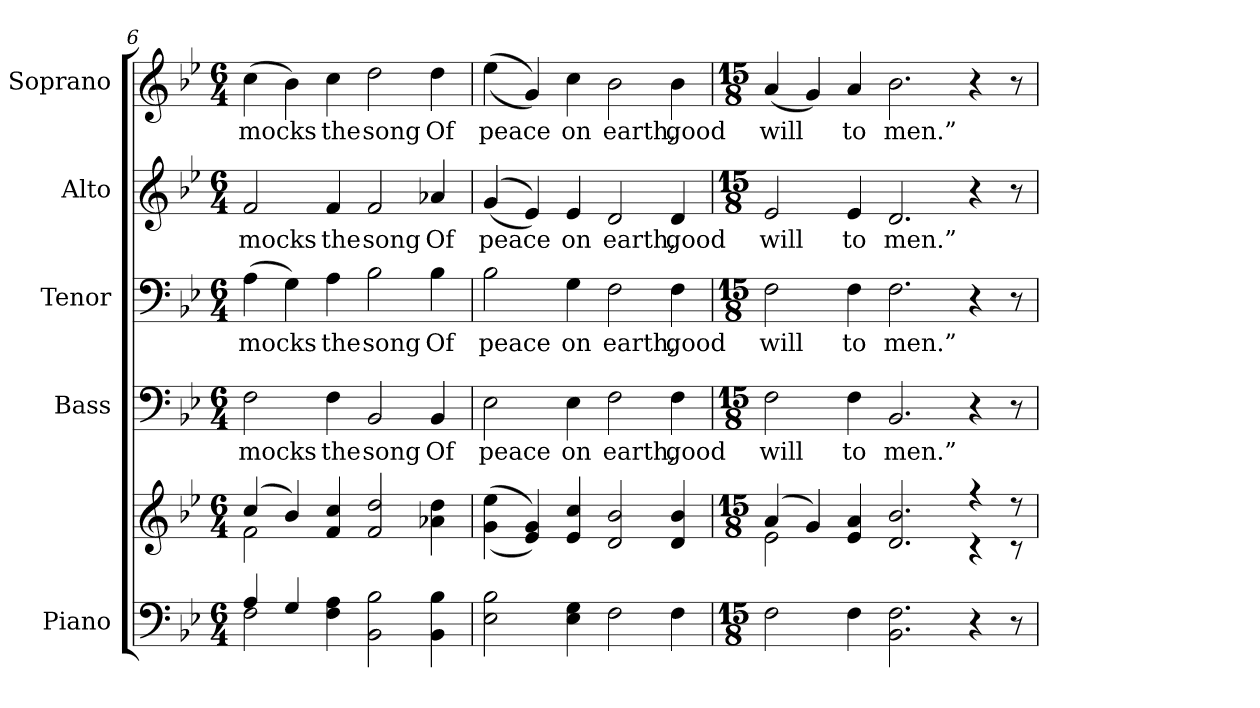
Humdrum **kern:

**kern	**kern	**kern	**text	**kern	**text	**kern	**text	**kern	**text
*part5	*part5	*part4	*part4	*part3	*part3	*part2	*part2	*part1	*part1
*staff6	*staff5	*staff4	*staff4	*staff3	*staff3	*staff2	*staff2	*staff1	*staff1
*I"Piano	*	*I"Bass	*	*I"Tenor	*	*I"Alto	*	*I"Soprano	*
*I'Pno.	*	*I'B.	*	*I'T.	*	*I'A.	*	*I'S.	*
*clefF4	*clefG2	*clefF4	*	*clefF4	*	*clefG2	*	*clefG2	*
*k[b-e-]	*k[b-e-]	*k[b-e-]	*	*k[b-e-]	*	*k[b-e-]	*	*k[b-e-]	*
*B-:	*B-:	*B-:	*	*B-:	*	*B-:	*	*B-:	*
*M6/4	*M6/4	*M6/4	*	*M6/4	*	*M6/4	*	*M6/4	*
=6	=6	=6	=6	=6	=6	=6	=6	=6	=6
*^	*^	*	*	*	*	*	*	*	*
!	!	!	!	!	!LO:LY:b:color=#000000	!	!	!	!	!	!
!	!	!	!	!	!	!	!LO:LY:b:color=#000000	!	!	!	!
!	!	!	!	!	!	!	!	!	!LO:LY:b:color=#000000	!	!
!	!	!	!	!	!	!	!	!	!	!	!LO:LY:b:color=#000000
4Ai/	2Fi\	(4cci/	2fi\	2Fi\	mocks	(4Ai\	mocks	2fi/	mocks	(4cci\	mocks
4Gi/	.	4b-i/)	.	.	.	4Gi\)	.	.	.	4b-i\)	.
!	!	!	!	!	!LO:LY:b:color=#000000	!	!	!	!	!	!
!	!	!	!	!	!	!	!LO:LY:b:color=#000000	!	!	!	!
!	!	!	!	!	!	!	!	!	!LO:LY:b:color=#000000	!	!
!	!	!	!	!	!	!	!	!	!	!	!LO:LY:b:color=#000000
4Fi\ 4Ai	4ryy	4fi/ 4cci	4ryy	4Fi\	the	4Ai\	the	4fi/	the	4cci\	the
!	!	!	!	!	!LO:LY:b:color=#000000	!	!	!	!	!	!
!	!	!	!	!	!	!	!LO:LY:b:color=#000000	!	!	!	!
!	!	!	!	!	!	!	!	!	!LO:LY:b:color=#000000	!	!
!	!	!	!	!	!	!	!	!	!	!	!LO:LY:b:color=#000000
2BB-i\ 2B-i	2.ryy	2fi/ 2ddi	2.ryy	2BB-i/	song	2B-i\	song	2fi/	song	2ddi\	song
!	!	!	!	!	!LO:LY:b:color=#000000	!	!	!	!	!	!
!	!	!	!	!	!	!	!LO:LY:b:color=#000000	!	!	!	!
!	!	!	!	!	!	!	!	!	!LO:LY:b:color=#000000	!	!
!	!	!	!	!	!	!	!	!	!	!	!LO:LY:b:color=#000000
4BB-i\ 4B-i	.	4a-Xi\ 4ddi	.	4BB-i/	Of	4B-i\	Of	4a-Xi/	Of	4ddi\	Of
*v	*v	*	*	*	*	*	*	*	*	*	*
*	*v	*v	*	*	*	*	*	*	*	*
!!LO:PB:g=z
=7	=7	=7	=7	=7	=7	=7	=7	=7	=7
!	!	!	!LO:LY:b:color=#000000	!	!	!	!	!	!
!	!	!	!	!	!LO:LY:b:color=#000000	!	!	!	!
!	!	!	!	!	!	!	!LO:LY:b:color=#000000	!	!
!	!	!	!	!	!	!	!	!	!LO:LY:b:color=#000000
2E-i\ 2B-i	((4gi\ 4ee-i	2E-i\	peace	2B-i\	peace	((4gi/	peace	((4ee-i\	peace
.	4e-i/ 4gi))	.	.	.	.	4e-i/))	.	4gi/))	.
!	!	!	!LO:LY:b:color=#000000	!	!	!	!	!	!
!	!	!	!	!	!LO:LY:b:color=#000000	!	!	!	!
!	!	!	!	!	!	!	!LO:LY:b:color=#000000	!	!
!	!	!	!	!	!	!	!	!	!LO:LY:b:color=#000000
4E-i\ 4Gi	4e-i/ 4cci	4E-i\	on	4Gi\	on	4e-i/	on	4cci\	on
!	!	!	!LO:LY:b:color=#000000	!	!	!	!	!	!
!	!	!	!	!	!LO:LY:b:color=#000000	!	!	!	!
!	!	!	!	!	!	!	!LO:LY:b:color=#000000	!	!
!	!	!	!	!	!	!	!	!	!LO:LY:b:color=#000000
2Fi\	2di/ 2b-i	2Fi\	earth,	2Fi\	earth,	2di/	earth,	2b-i\	earth,
!	!	!	!LO:LY:b:color=#000000	!	!	!	!	!	!
!	!	!	!	!	!LO:LY:b:color=#000000	!	!	!	!
!	!	!	!	!	!	!	!LO:LY:b:color=#000000	!	!
!	!	!	!	!	!	!	!	!	!LO:LY:b:color=#000000
4Fi\	4di/ 4b-i	4Fi\	good	4Fi\	good	4di/	good	4b-i\	good
=8	=8	=8	=8	=8	=8	=8	=8	=8	=8
*M15/8	*M15/8	*M15/8	*	*M15/8	*	*M15/8	*	*M15/8	*
*	*^	*	*	*	*	*	*	*	*
!	!	!	!	!LO:LY:b:color=#000000	!	!	!	!	!	!
!	!	!	!	!	!	!LO:LY:b:color=#000000	!	!	!	!
!	!	!	!	!	!	!	!	!LO:LY:b:color=#000000	!	!
!	!	!	!	!	!	!	!	!	!	!LO:LY:b:color=#000000
2Fi\	(4ai/	2e-i\	2Fi\	will	2Fi\	will	2e-i/	will	(4ai/	will
.	4gi/)	.	.	.	.	.	.	.	4gi/)	.
!	!	!	!	!LO:LY:b:color=#000000	!	!	!	!	!	!
!	!	!	!	!	!	!LO:LY:b:color=#000000	!	!	!	!
!	!	!	!	!	!	!	!	!LO:LY:b:color=#000000	!	!
!	!	!	!	!	!	!	!	!	!	!LO:LY:b:color=#000000
4Fi\	4e-i/ 4ai	4ryy	4Fi\	to	4Fi\	to	4e-i/	to	4ai/	to
!	!	!	!	!LO:LY:b:color=#000000	!	!	!	!	!	!
!	!	!	!	!	!	!LO:LY:b:color=#000000	!	!	!	!
!	!	!	!	!	!	!	!	!LO:LY:b:color=#000000	!	!
!	!	!	!	!	!	!	!	!	!	!LO:LY:b:color=#000000
2.BB-i\ 2.Fi	2.di/ 2.b-i	2.ryy	2.BB-i/	men.”	2.Fi\	men.”	2.di/	men.”	2.b-i\	men.”
4r	4r	4r	4r	.	4r	.	4r	.	4r	.
8r	8r	8r	8r	.	8r	.	8r	.	8r	.
*	*v	*v	*	*	*	*	*	*	*	*
=	=	=	=	=	=	=	=	=	=
*-	*-	*-	*-	*-	*-	*-	*-	*-	*-
